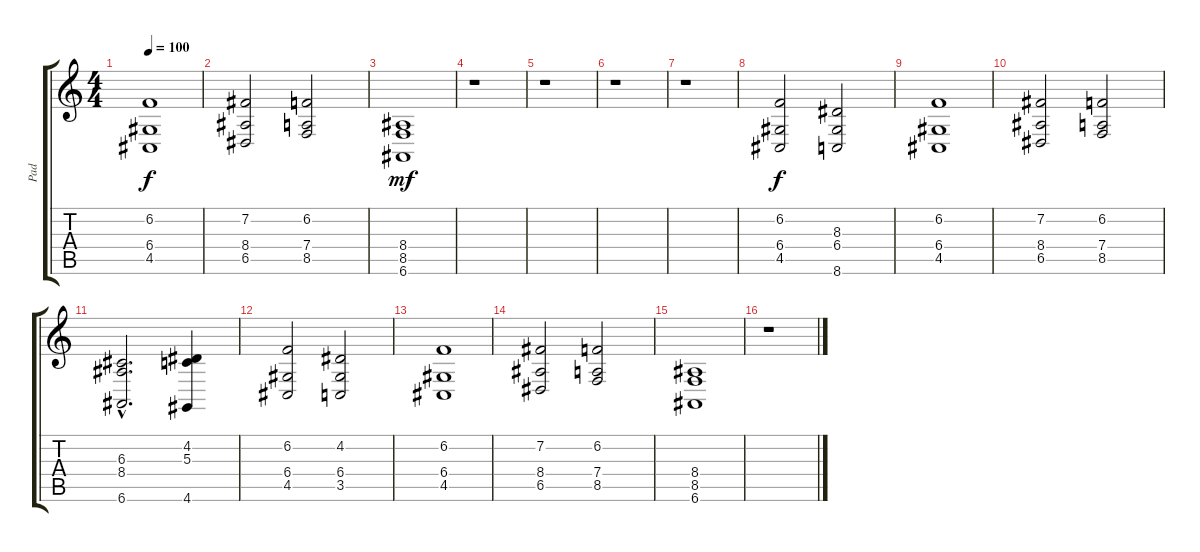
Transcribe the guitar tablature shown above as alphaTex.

\track ("Pad" "Pad") {instrument pad2warm}
\staff {score tabs}
\tuning (E4 B3 G3 D3 A2 E2) {hide}
\ts (4 4)
\tempo 100
\clef g2
\ks c
(6.2 6.4 4.5).1{dy f} |
(7.2 8.4 6.5).2 (6.2 7.4 8.5).2 |
(8.4 8.5 6.6).1{dy mf} |
r.1 |
r.1 |
r.1 |
r.1 |
(6.2 6.4 4.5).2{dy f} (8.3 6.4 8.6).2 |
(6.2 6.4 4.5).1 |
(7.2 8.4 6.5).2 (6.2 7.4 8.5).2 |
(6.3{hac} 8.4{hac} 6.6{hac}).2{d} (4.2 5.3 4.6).4 |
(6.2 6.4 4.5).2 (4.2 6.4 3.5).2 |
(6.2 6.4 4.5).1 |
(7.2 8.4 6.5).2 (6.2 7.4 8.5).2 |
(8.4 8.5 6.6).1 |
r.1
